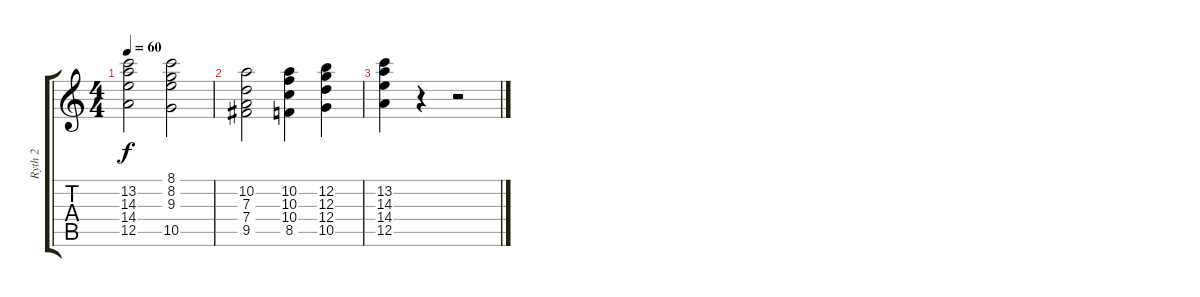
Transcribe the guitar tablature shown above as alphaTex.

\track ("Ryth 2" "Ryth 2") {instrument distortionguitar}
\staff {score tabs}
\tuning (E4 B3 G3 D3 A2 E2) {hide}
\ts (4 4)
\tempo 60
\clef g2
\ks c
(13.2 14.3 14.4 12.5).2{dy f} (8.1 8.2 9.3 10.5).2 |
(10.2 7.3 7.4 9.5).2 (10.2 10.3 10.4 8.5).4 (12.2 12.3 12.4 10.5).4 |
(13.2 14.3 14.4 12.5).4 r.4 r.2
